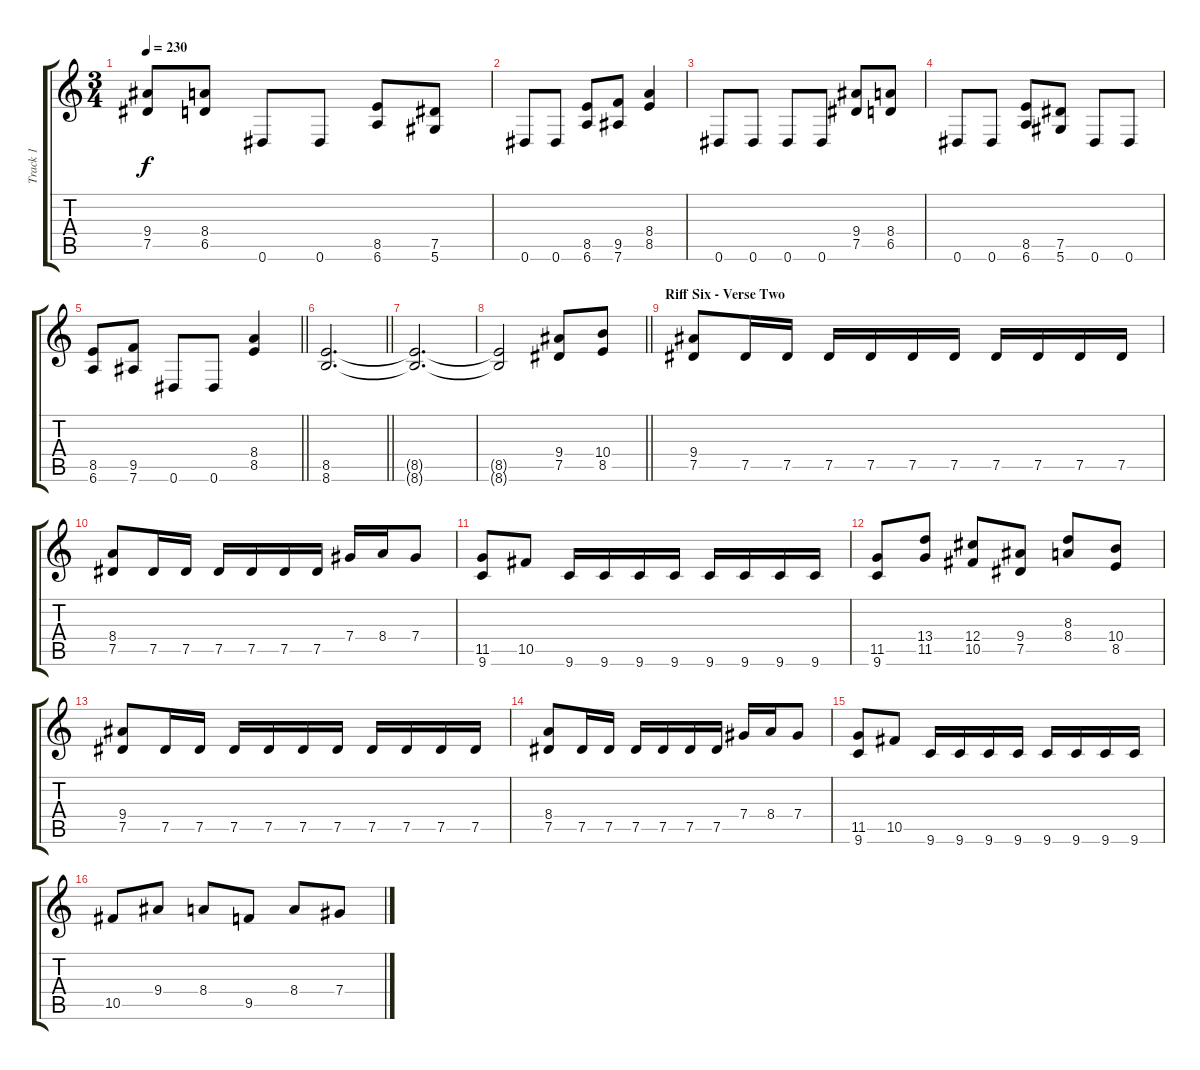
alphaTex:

\track ("Track 1" "Track 1") {instrument distortionguitar}
\staff {score tabs}
\tuning (Eb4 Bb3 Gb3 Db3 Ab2 Eb2) {hide}
\ts (3 4)
\tempo 230
\clef g2
\ks c
(9.4 7.5).8{dy f} (8.4 6.5).8 0.6.8 0.6.8 (8.5 6.6).8 (7.5 5.6).8 |
0.6.8 0.6.8 (8.5 6.6).8 (9.5 7.6).8 (8.4 8.5).4 |
0.6.8 0.6.8 0.6.8 0.6.8 (9.4 7.5).8 (8.4 6.5).8 |
0.6.8 0.6.8 (8.5 6.6).8 (7.5 5.6).8 0.6.8 0.6.8 |
\barLineRight lightlight
(8.5 6.6).8 (9.5 7.6).8 0.6.8 0.6.8 (8.4 8.5).4 |
\barLineRight lightlight
(8.5 8.6).2{d} |
(8.5{t} 8.6{t}).2{d} |
\barLineRight lightlight
(8.5{t} 8.6{t}).2 (9.4 7.5).8 (10.4 8.5).8 |
\section ("" "Riff Six - Verse Two")
(9.4 7.5).8 7.5.16 7.5.16 7.5.16 7.5.16 7.5.16 7.5.16 7.5.16 7.5.16 7.5.16 7.5.16 |
(8.4 7.5).8 7.5.16 7.5.16 7.5.16 7.5.16 7.5.16 7.5.16 7.4.16 8.4.16 7.4.8 |
(11.5 9.6).8 10.5.8 9.6.16 9.6.16 9.6.16 9.6.16 9.6.16 9.6.16 9.6.16 9.6.16 |
(11.5 9.6).8 (13.4 11.5).8 (12.4 10.5).8 (9.4 7.5).8 (8.3 8.4).8 (10.4 8.5).8 |
(9.4 7.5).8 7.5.16 7.5.16 7.5.16 7.5.16 7.5.16 7.5.16 7.5.16 7.5.16 7.5.16 7.5.16 |
(8.4 7.5).8 7.5.16 7.5.16 7.5.16 7.5.16 7.5.16 7.5.16 7.4.16 8.4.16 7.4.8 |
(11.5 9.6).8 10.5.8 9.6.16 9.6.16 9.6.16 9.6.16 9.6.16 9.6.16 9.6.16 9.6.16 |
10.5.8 9.4.8 8.4.8 9.5.8 8.4.8 7.4.8
